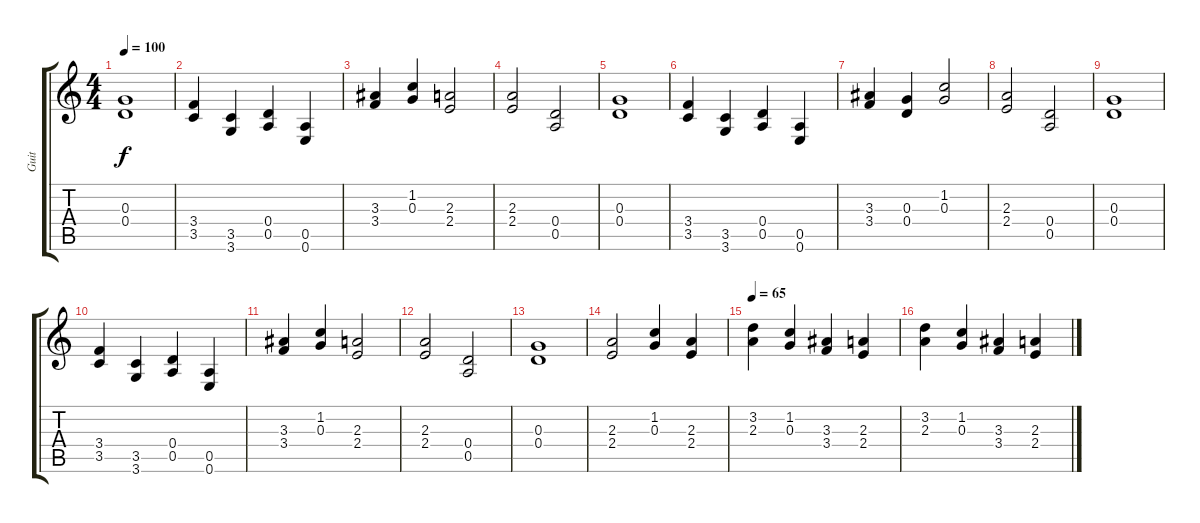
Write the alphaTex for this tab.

\track ("Guit" "Guit") {instrument overdrivenguitar}
\staff {score tabs}
\tuning (E4 B3 G3 D3 A2 E2) {hide}
\ts (4 4)
\tempo 100
\clef g2
\ks c
(0.3 0.4).1{dy f} |
(3.4 3.5).4 (3.5 3.6).4 (0.4 0.5).4 (0.5 0.6).4 |
(3.3 3.4).4 (1.2 0.3).4 (2.3 2.4).2 |
(2.3 2.4).2 (0.4 0.5).2 |
(0.3 0.4).1 |
(3.4 3.5).4 (3.5 3.6).4 (0.4 0.5).4 (0.5 0.6).4 |
(3.3 3.4).4 (0.3 0.4).4 (1.2 0.3).2 |
(2.3 2.4).2 (0.4 0.5).2 |
(0.3 0.4).1 |
(3.4 3.5).4 (3.5 3.6).4 (0.4 0.5).4 (0.5 0.6).4 |
(3.3 3.4).4 (1.2 0.3).4 (2.3 2.4).2 |
(2.3 2.4).2 (0.4 0.5).2 |
(0.3 0.4).1 |
(2.3 2.4).2 (1.2 0.3).4 (2.3 2.4).4 |
\tempo 65
(3.2 2.3).4 (1.2 0.3).4 (3.3 3.4).4 (2.3 2.4).4 |
(3.2 2.3).4 (1.2 0.3).4 (3.3 3.4).4 (2.3 2.4).4
